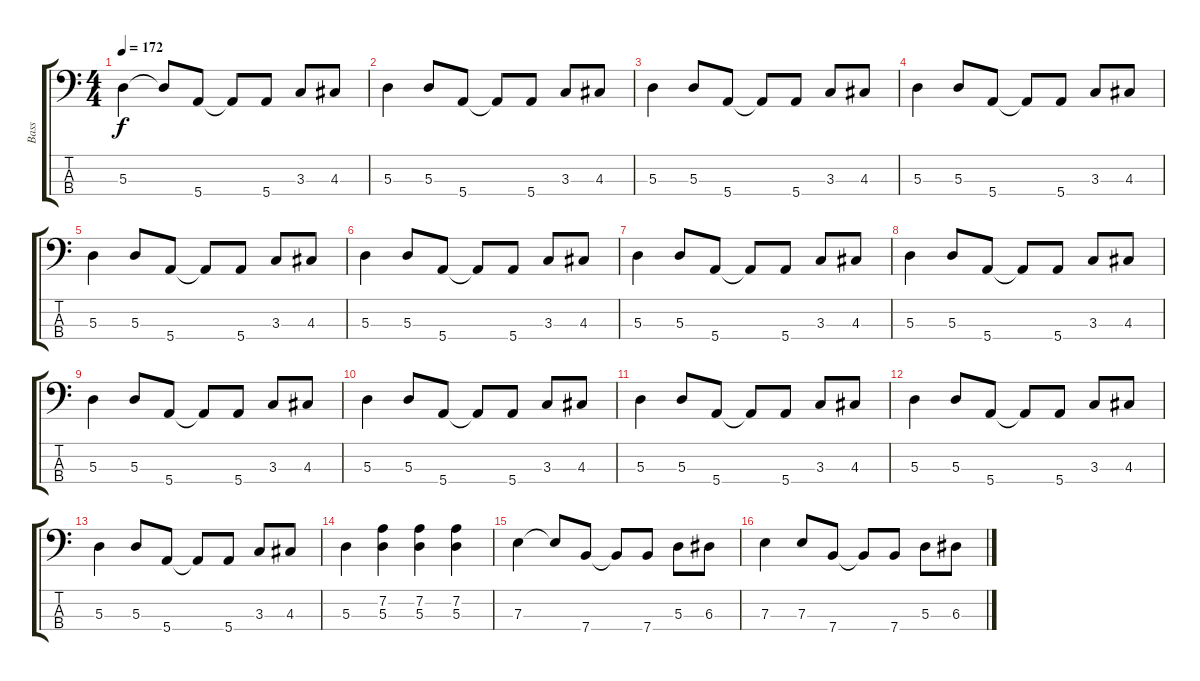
\track ("Bass" "Bass") {instrument electricbassfinger}
\staff {score tabs}
\tuning (G2 D2 A1 E1) {hide}
\ts (4 4)
\tempo 172
\clef f4
\ks c
5.3.4{dy f} 5.3{t}.8 5.4.8 5.4{t}.8 5.4.8 3.3.8 4.3.8 |
5.3.4 5.3.8 5.4.8 5.4{t}.8 5.4.8 3.3.8 4.3.8 |
5.3.4 5.3.8 5.4.8 5.4{t}.8 5.4.8 3.3.8 4.3.8 |
5.3.4 5.3.8 5.4.8 5.4{t}.8 5.4.8 3.3.8 4.3.8 |
5.3.4 5.3.8 5.4.8 5.4{t}.8 5.4.8 3.3.8 4.3.8 |
5.3.4 5.3.8 5.4.8 5.4{t}.8 5.4.8 3.3.8 4.3.8 |
5.3.4 5.3.8 5.4.8 5.4{t}.8 5.4.8 3.3.8 4.3.8 |
5.3.4 5.3.8 5.4.8 5.4{t}.8 5.4.8 3.3.8 4.3.8 |
5.3.4 5.3.8 5.4.8 5.4{t}.8 5.4.8 3.3.8 4.3.8 |
5.3.4 5.3.8 5.4.8 5.4{t}.8 5.4.8 3.3.8 4.3.8 |
5.3.4 5.3.8 5.4.8 5.4{t}.8 5.4.8 3.3.8 4.3.8 |
5.3.4 5.3.8 5.4.8 5.4{t}.8 5.4.8 3.3.8 4.3.8 |
5.3.4 5.3.8 5.4.8 5.4{t}.8 5.4.8 3.3.8 4.3.8 |
5.3.4 (7.2 5.3).4 (7.2 5.3).4 (7.2 5.3).4 |
7.3.4 7.3{t}.8 7.4.8 7.4{t}.8 7.4.8 5.3.8 6.3.8 |
7.3.4 7.3.8 7.4.8 7.4{t}.8 7.4.8 5.3.8 6.3.8
